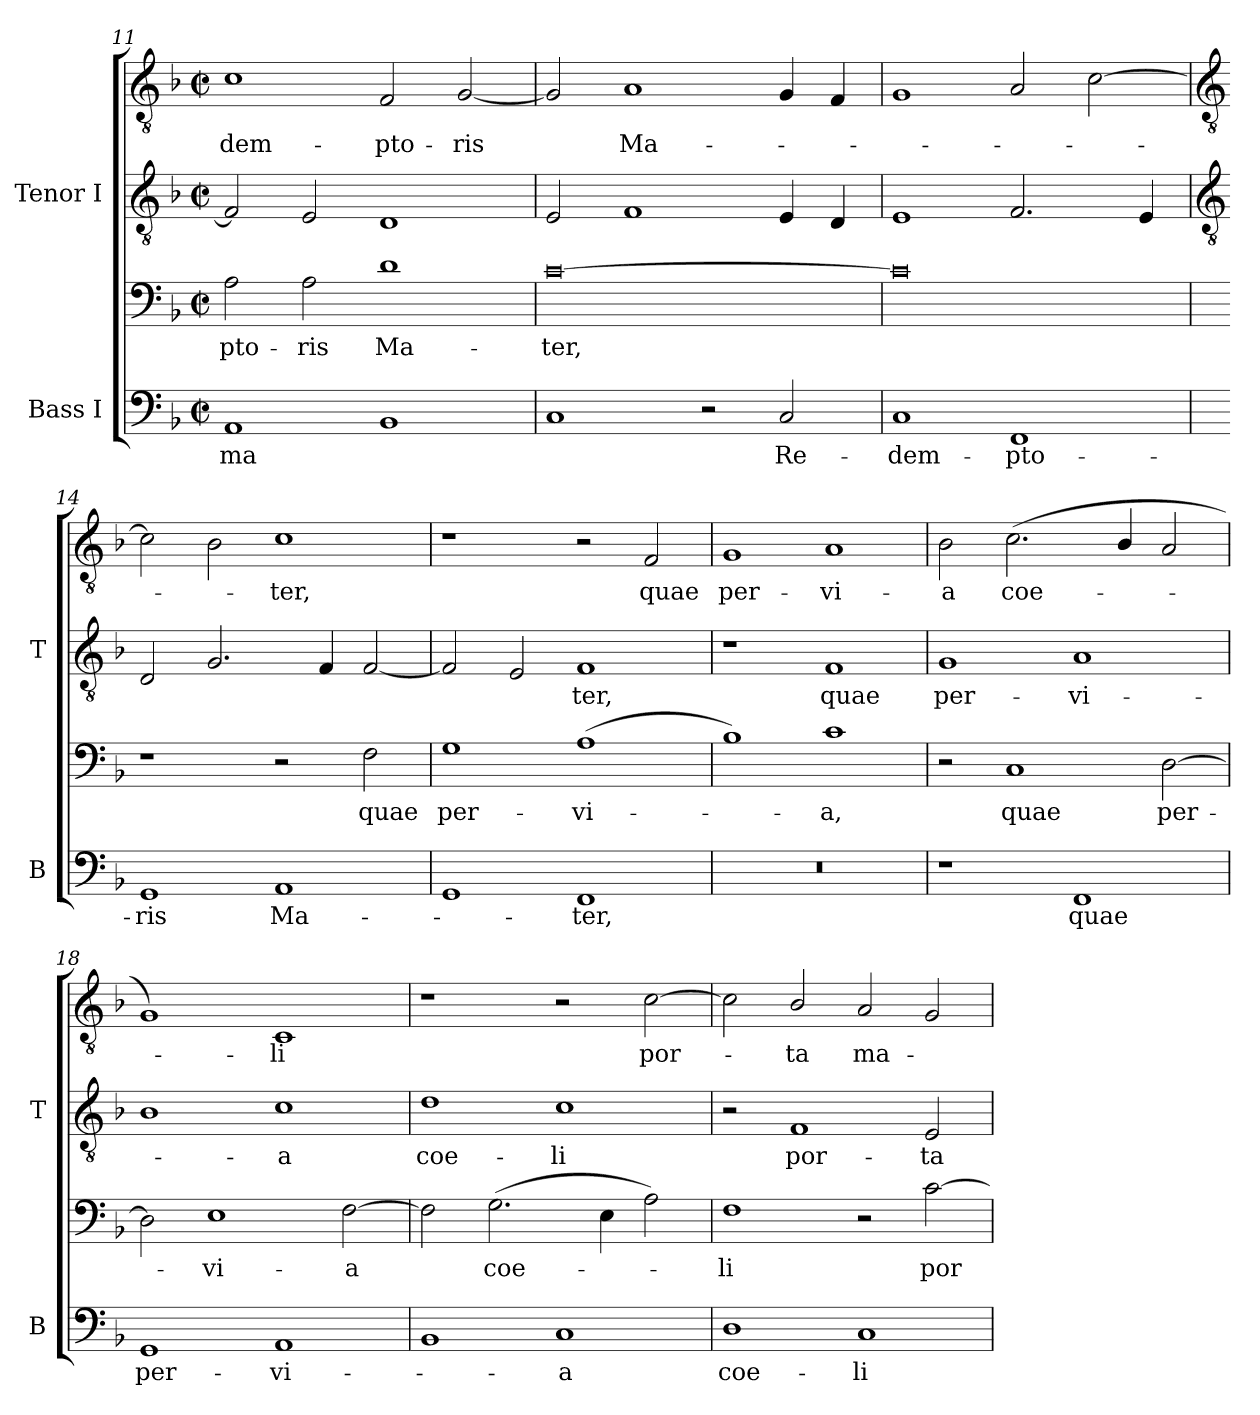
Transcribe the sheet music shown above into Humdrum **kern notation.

**kern	**text	**kern	**text	**kern	**text	**kern	**text
*part2	*part2	*part2	*part2	*part1	*part1	*part1	*part1
*staff4	*staff4	*staff3	*staff3	*staff2	*staff2	*staff1	*staff1
*I"Bass I	*	*	*	*I"Tenor I	*	*	*
*I'B	*	*	*	*I'T	*	*	*
*clefF4	*	*clefF4	*	*clefGv2	*	*clefGv2	*
*k[b-]	*	*k[b-]	*	*k[b-]	*	*k[b-]	*
*F:	*	*F:	*	*F:	*	*F:	*
*M4/2	*	*M4/2	*	*M4/2	*	*M4/2	*
*met(c|)	*	*met(c|)	*	*met(c|)	*	*met(c|)	*
=11	=11	=11	=11	=11	=11	=11	=11
!	!LO:LY:b	!	!LO:LY:b	!	!	!	!LO:LY:b
1AA	-ma	2A	-pto-	2F]	.	1c	dem-
!	!	!	!LO:LY:b	!	!	!	!
.	.	2A	-ris	2E	.	.	.
!	!	!	!LO:LY:b	!	!	!	!LO:LY:b
1BB-	.	1d	Ma-	1D	.	2F	-pto-
!	!	!	!	!	!	!	!LO:LY:b
.	.	.	.	.	.	[2G	-ris
=12	=12	=12	=12	=12	=12	=12	=12
!	!	!	!LO:LY:b	!	!	!	!
1C	.	[0c	ter,	2E	.	2G]	.
!	!	!	!	!	!	!	!LO:LY:b
.	.	.	.	1F	.	1A	Ma-
2r	.	.	.	.	.	.	.
!	!LO:LY:b	!	!	!	!	!	!
2C	Re-	.	.	4E	.	4G	.
.	.	.	.	4D	.	4F	.
=13	=13	=13	=13	=13	=13	=13	=13
!	!LO:LY:b	!	!	!	!	!	!
1C	-dem-	0c]	.	1E	.	1G	.
!	!LO:LY:b	!	!	!	!	!	!
1FF	-pto-	.	.	2.F	.	2A	.
.	.	.	.	.	.	[2c	.
.	.	.	.	4E	.	.	.
!!LO:LB:g=z
=14	=14	=14	=14	=14	=14	=14	=14
*	*	*	*	*clefGv2	*	*clefGv2	*
!	!LO:LY:b	!	!	!	!	!	!
1GG	ris	1r	.	2D	.	2c]	.
.	.	.	.	2.G	.	2B-	.
!	!LO:LY:b	!	!	!	!	!	!LO:LY:b
1AA	Ma-	2r	.	.	.	1c	ter,
.	.	.	.	4F	.	.	.
!	!	!	!LO:LY:b	!	!	!	!
.	.	2F	-quae	[2F	.	.	.
=15	=15	=15	=15	=15	=15	=15	=15
!	!	!	!LO:LY:b	!	!	!	!
1GG	.	1G	per-	2F]	.	1r	.
.	.	.	.	2E	.	.	.
!	!LO:LY:b	!	!LO:LY:b	!	!LO:LY:b	!	!
1FF	ter,	(>1A	-vi-	1F	ter,	2r	.
!	!	!	!	!	!	!	!LO:LY:b
.	.	.	.	.	.	2F	quae
=16	=16	=16	=16	=16	=16	=16	=16
!	!	!	!	!	!	!	!LO:LY:b
0r	.	1B-)	.	1r	.	1G	per-
!	!	!	!LO:LY:b	!	!LO:LY:b	!	!LO:LY:b
.	.	1c	a,	1F	-quae	1A	-vi-
=17	=17	=17	=17	=17	=17	=17	=17
!	!	!	!	!	!LO:LY:b	!	!LO:LY:b
1r	.	2r	.	1G	per-	2B-	a
!	!	!	!LO:LY:b	!	!	!	!LO:LY:b
.	.	1C	quae	.	.	(<2.c	coe-
!	!LO:LY:b	!	!	!	!LO:LY:b	!	!
1FF	quae	.	.	1A	-vi-	.	.
.	.	.	.	.	.	4B-/	.
!	!	!	!LO:LY:b	!	!	!	!
.	.	[2D	per-	.	.	2A	.
=18	=18	=18	=18	=18	=18	=18	=18
!	!LO:LY:b	!	!	!	!	!	!
1GG	per-	2D]	.	1B-	.	1G)	.
!	!	!	!LO:LY:b	!	!	!	!
.	.	1E	vi-	.	.	.	.
!	!LO:LY:b	!	!	!	!LO:LY:b	!	!LO:LY:b
1AA	-vi-	.	.	1c	a	1C	li
!	!	!	!LO:LY:b	!	!	!	!
.	.	[2F	-a	.	.	.	.
=19	=19	=19	=19	=19	=19	=19	=19
!	!	!	!	!	!LO:LY:b	!	!
1BB-	.	2F]	.	1d	coe-	1r	.
!	!	!	!LO:LY:b	!	!	!	!
.	.	(>2.G	coe-	.	.	.	.
!	!LO:LY:b	!	!	!	!LO:LY:b	!	!
1C	a	.	.	1c	-li	2r	.
.	.	4E	.	.	.	.	.
!	!	!	!	!	!	!	!LO:LY:b
.	.	2A)	.	.	.	[2c	por-
=20	=20	=20	=20	=20	=20	=20	=20
!	!LO:LY:b	!	!LO:LY:b	!	!	!	!
1D	coe-	1F	li	2r	.	2c]	.
!	!	!	!	!	!LO:LY:b	!	!LO:LY:b
.	.	.	.	1F	por-	2B-/	ta
!	!LO:LY:b	!	!	!	!	!	!LO:LY:b
1C	-li	2r	.	.	.	2A	ma-
!	!	!	!LO:LY:b	!	!LO:LY:b	!	!
.	.	[2c	por-	2E	-ta	2G	.
=	=	=	=	=	=	=	=
*-	*-	*-	*-	*-	*-	*-	*-
